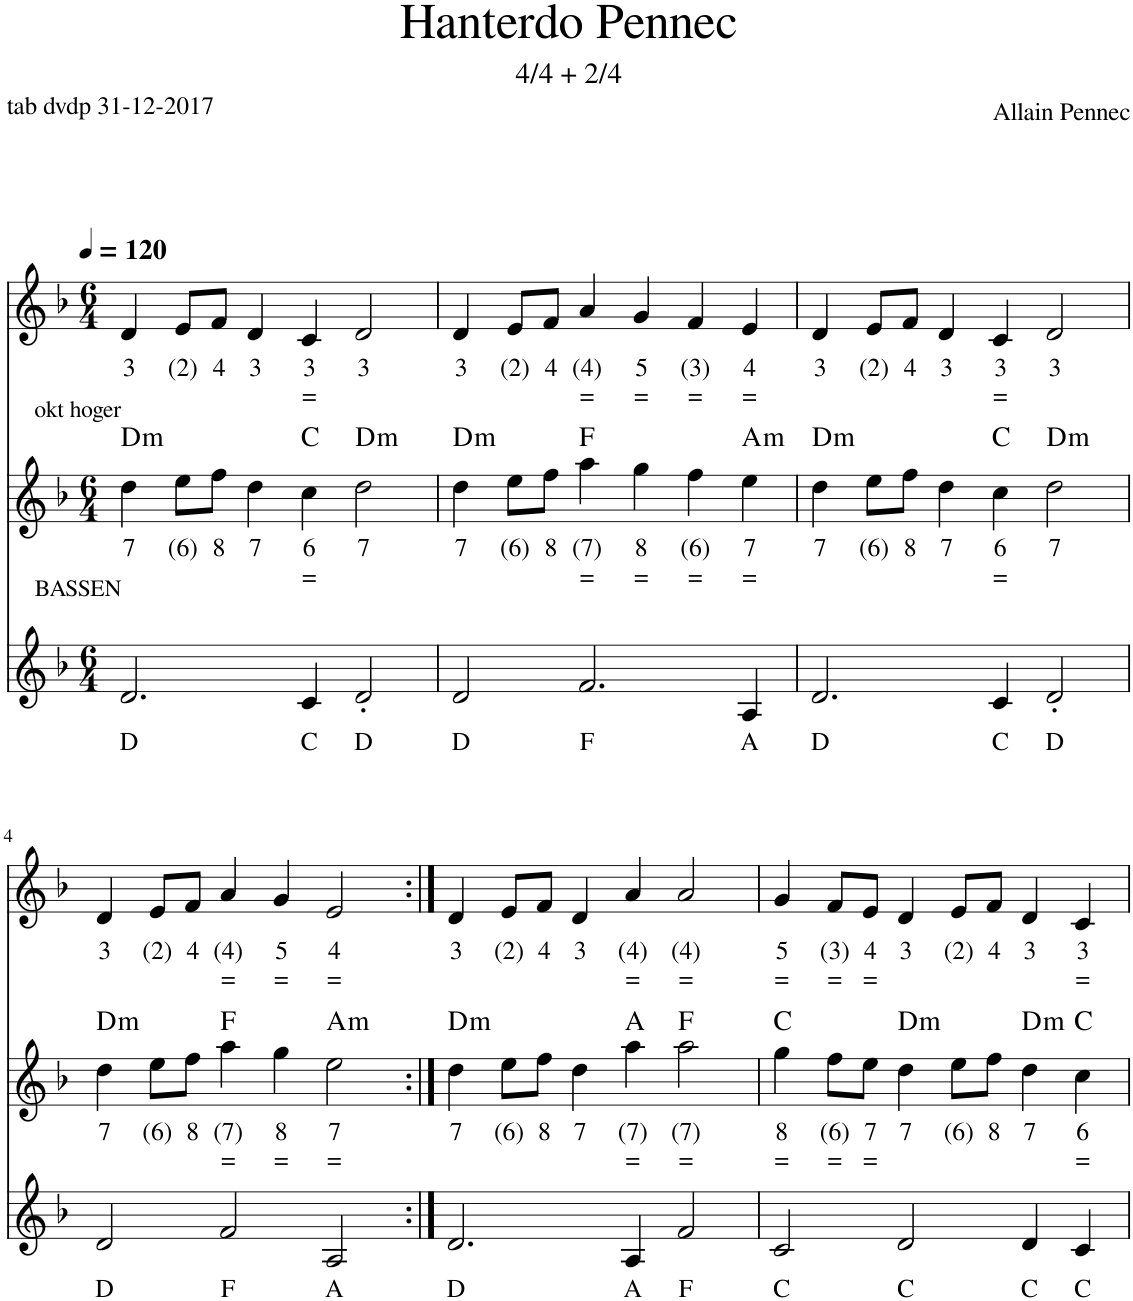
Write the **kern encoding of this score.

**kern	**text	**kern	**text	**text	**harte	**kern	**text	**text
*part3	*part3	*part2	*part2	*part2	*part2	*part1	*part1	*part1
*staff3	*staff3	*staff2	*staff2	*staff2	*	*staff1	*staff1	*staff1
*I"Stem	*	*I"Stem	*	*	*	*I"Stem	*	*
*clefG2	*	*clefG2	*	*	*	*clefG2	*	*
*k[b-]	*	*k[b-]	*	*	*	*k[b-]	*	*
*M6/4	*	*M6/4	*	*	*	*M6/4	*	*
*MM120	*	*MM120	*	*	*	*MM120	*	*
=1	=1	=1	=1	=1	=1	=1	=1	=1
!	!	!LO:TX:a:t=okt hoger	!	!	!	!	!	!
!LO:TX:a:t=BASSEN	!	!	!	!	!	!	!	!
!	!LO:LY:b	!	!LO:LY:b	!	!LO:H:kt=m	!	!LO:LY:b	!
2.d/	D	4dd\	7	.	D:min	4d/	3	.
!	!	!	!LO:LY:b	!	!	!	!LO:LY:b	!
.	.	8ee\L	(6)	.	.	8e/L	(2)	.
!	!	!	!LO:LY:b	!	!	!	!LO:LY:b	!
.	.	8ff\J	8	.	.	8f/J	4	.
!	!	!	!LO:LY:b	!	!	!	!LO:LY:b	!
.	.	4dd\	7	.	.	4d/	3	.
!	!LO:LY:b	!	!LO:LY:b	!LO:LY:b	!	!	!LO:LY:b	!LO:LY:b
4c/	C	4cc\	6	=	C:maj	4c/	3	=
!	!LO:LY:b	!	!LO:LY:b	!	!LO:H:kt=m	!	!LO:LY:b	!
2d'/	D	2dd\	7	.	D:min	2d/	3	.
=2	=2	=2	=2	=2	=2	=2	=2	=2
!	!LO:LY:b	!	!LO:LY:b	!	!LO:H:kt=m	!	!LO:LY:b	!
2d/	D	4dd\	7	.	D:min	4d/	3	.
!	!	!	!LO:LY:b	!	!	!	!LO:LY:b	!
.	.	8ee\L	(6)	.	.	8e/L	(2)	.
!	!	!	!LO:LY:b	!	!	!	!LO:LY:b	!
.	.	8ff\J	8	.	.	8f/J	4	.
!	!LO:LY:b	!	!LO:LY:b	!LO:LY:b	!	!	!LO:LY:b	!LO:LY:b
2.f/	F	4aa\	(7)	=	F:maj	4a/	(4)	=
!	!	!	!LO:LY:b	!LO:LY:b	!	!	!LO:LY:b	!LO:LY:b
.	.	4gg\	8	=	.	4g/	5	=
!	!	!	!LO:LY:b	!LO:LY:b	!	!	!LO:LY:b	!LO:LY:b
.	.	4ff\	(6)	=	.	4f/	(3)	=
!	!LO:LY:b	!	!LO:LY:b	!LO:LY:b	!LO:H:kt=m	!	!LO:LY:b	!LO:LY:b
4A/	A	4ee\	7	=	A:min	4e/	4	=
=3	=3	=3	=3	=3	=3	=3	=3	=3
!	!LO:LY:b	!	!LO:LY:b	!	!LO:H:kt=m	!	!LO:LY:b	!
2.d/	D	4dd\	7	.	D:min	4d/	3	.
!	!	!	!LO:LY:b	!	!	!	!LO:LY:b	!
.	.	8ee\L	(6)	.	.	8e/L	(2)	.
!	!	!	!LO:LY:b	!	!	!	!LO:LY:b	!
.	.	8ff\J	8	.	.	8f/J	4	.
!	!	!	!LO:LY:b	!	!	!	!LO:LY:b	!
.	.	4dd\	7	.	.	4d/	3	.
!	!LO:LY:b	!	!LO:LY:b	!LO:LY:b	!	!	!LO:LY:b	!LO:LY:b
4c/	C	4cc\	6	=	C:maj	4c/	3	=
!	!LO:LY:b	!	!LO:LY:b	!	!LO:H:kt=m	!	!LO:LY:b	!
2d'/	D	2dd\	7	.	D:min	2d/	3	.
!!LO:LB:g=z
=4	=4	=4	=4	=4	=4	=4	=4	=4
!	!LO:LY:b	!	!LO:LY:b	!	!LO:H:kt=m	!	!LO:LY:b	!
2d/	D	4dd\	7	.	D:min	4d/	3	.
!	!	!	!LO:LY:b	!	!	!	!LO:LY:b	!
.	.	8ee\L	(6)	.	.	8e/L	(2)	.
!	!	!	!LO:LY:b	!	!	!	!LO:LY:b	!
.	.	8ff\J	8	.	.	8f/J	4	.
!	!LO:LY:b	!	!LO:LY:b	!LO:LY:b	!	!	!LO:LY:b	!LO:LY:b
2f/	F	4aa\	(7)	=	F:maj	4a/	(4)	=
!	!	!	!LO:LY:b	!LO:LY:b	!	!	!LO:LY:b	!LO:LY:b
.	.	4gg\	8	=	.	4g/	5	=
!	!LO:LY:b	!	!LO:LY:b	!LO:LY:b	!LO:H:kt=m	!	!LO:LY:b	!LO:LY:b
2A/	A	2ee\	7	=	A:min	2e/	4	=
=5:|!	=5:|!	=5:|!	=5:|!	=5:|!	=5:|!	=5:|!	=5:|!	=5:|!
!	!LO:LY:b	!	!LO:LY:b	!	!LO:H:kt=m	!	!LO:LY:b	!
2.d/	D	4dd\	7	.	D:min	4d/	3	.
!	!	!	!LO:LY:b	!	!	!	!LO:LY:b	!
.	.	8ee\L	(6)	.	.	8e/L	(2)	.
!	!	!	!LO:LY:b	!	!	!	!LO:LY:b	!
.	.	8ff\J	8	.	.	8f/J	4	.
!	!	!	!LO:LY:b	!	!	!	!LO:LY:b	!
.	.	4dd\	7	.	.	4d/	3	.
!	!LO:LY:b	!	!LO:LY:b	!LO:LY:b	!	!	!LO:LY:b	!LO:LY:b
4A/	A	4aa\	(7)	=	A:maj	4a/	(4)	=
!	!LO:LY:b	!	!LO:LY:b	!LO:LY:b	!	!	!LO:LY:b	!LO:LY:b
2f/	F	2aa\	(7)	=	F:maj	2a/	(4)	=
=6	=6	=6	=6	=6	=6	=6	=6	=6
!	!LO:LY:b	!	!LO:LY:b	!LO:LY:b	!	!	!LO:LY:b	!LO:LY:b
2c/	C	4gg\	8	=	C:maj	4g/	5	=
!	!	!	!LO:LY:b	!LO:LY:b	!	!	!LO:LY:b	!LO:LY:b
.	.	8ff\L	(6)	=	.	8f/L	(3)	=
!	!	!	!LO:LY:b	!LO:LY:b	!	!	!LO:LY:b	!LO:LY:b
.	.	8ee\J	7	=	.	8e/J	4	=
!	!LO:LY:b	!	!LO:LY:b	!	!LO:H:kt=m	!	!LO:LY:b	!
2d/	C	4dd\	7	.	D:min	4d/	3	.
!	!	!	!LO:LY:b	!	!	!	!LO:LY:b	!
.	.	8ee\L	(6)	.	.	8e/L	(2)	.
!	!	!	!LO:LY:b	!	!	!	!LO:LY:b	!
.	.	8ff\J	8	.	.	8f/J	4	.
!	!LO:LY:b	!	!LO:LY:b	!	!LO:H:kt=m	!	!LO:LY:b	!
4d/	C	4dd\	7	.	D:min	4d/	3	.
!	!LO:LY:b	!	!LO:LY:b	!LO:LY:b	!	!	!LO:LY:b	!LO:LY:b
4c/	C	4cc\	6	=	C:maj	4c/	3	=
=	=	=	=	=	=	=	=	=
*-	*-	*-	*-	*-	*-	*-	*-	*-
